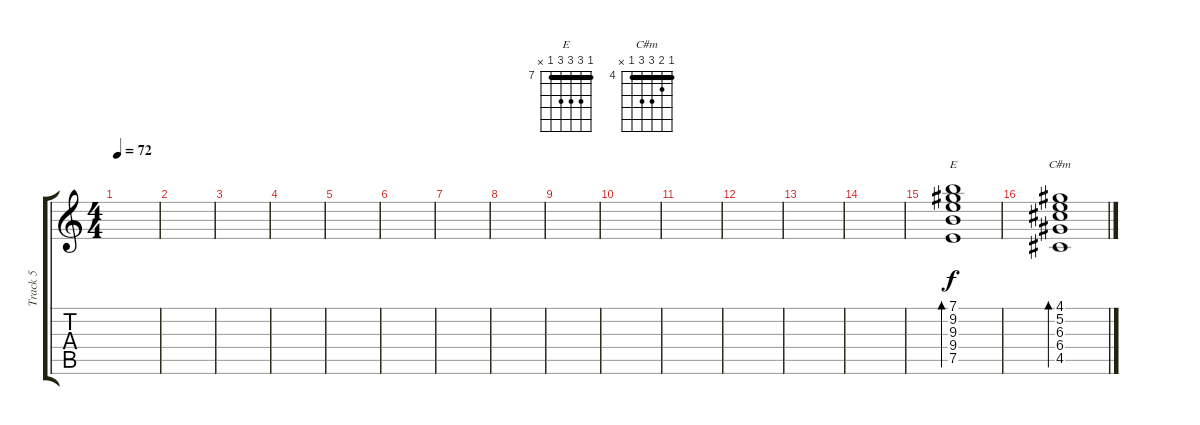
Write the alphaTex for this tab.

\track ("Track 5" "Track 5") {instrument acousticguitarsteel}
\staff {score tabs}
\tuning (E4 B3 G3 D3 A2 E2) {hide}
\chord ("E" 7 9 9 9 7 x) {firstfret 7 barre 7}
\chord ("C#m" 4 5 6 6 4 x) {firstfret 4 barre 4}
\ts (4 4)
\tempo 72
\clef g2
\ks c
|
|
|
|
|
|
|
|
|
|
|
|
|
|
(7.1 9.2 9.3 9.4 7.5).1{bd 120 ch "E"} |
(4.1 5.2 6.3 6.4 4.5).1{bd 120 ch "C#m"}
